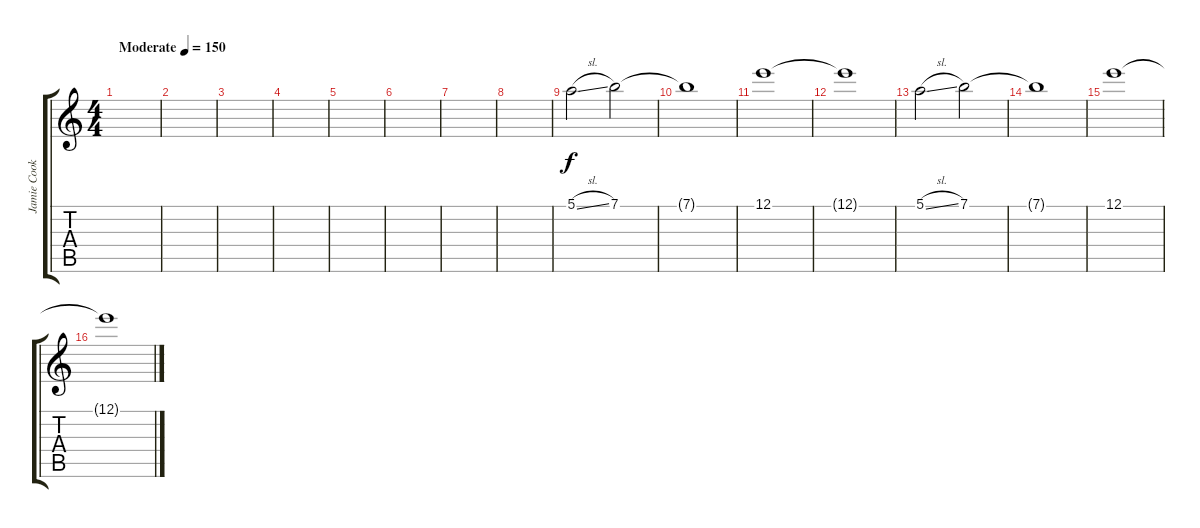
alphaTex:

\track ("Jamie Cook" "Jamie Cook") {instrument overdrivenguitar}
\staff {score tabs}
\tuning (E4 B3 G3 D3 A2 E2) {hide}
\ts (4 4)
\tempo (150 "Moderate")
\clef g2
\ks c
|
|
|
|
|
|
|
|
5.1{sl}.2{volume 9 instrument overdrivenguitar} 7.1.2 |
7.1{t}.1 |
12.1.1 |
12.1{t}.1 |
5.1{sl}.2 7.1.2 |
7.1{t}.1 |
12.1.1 |
12.1{t}.1
